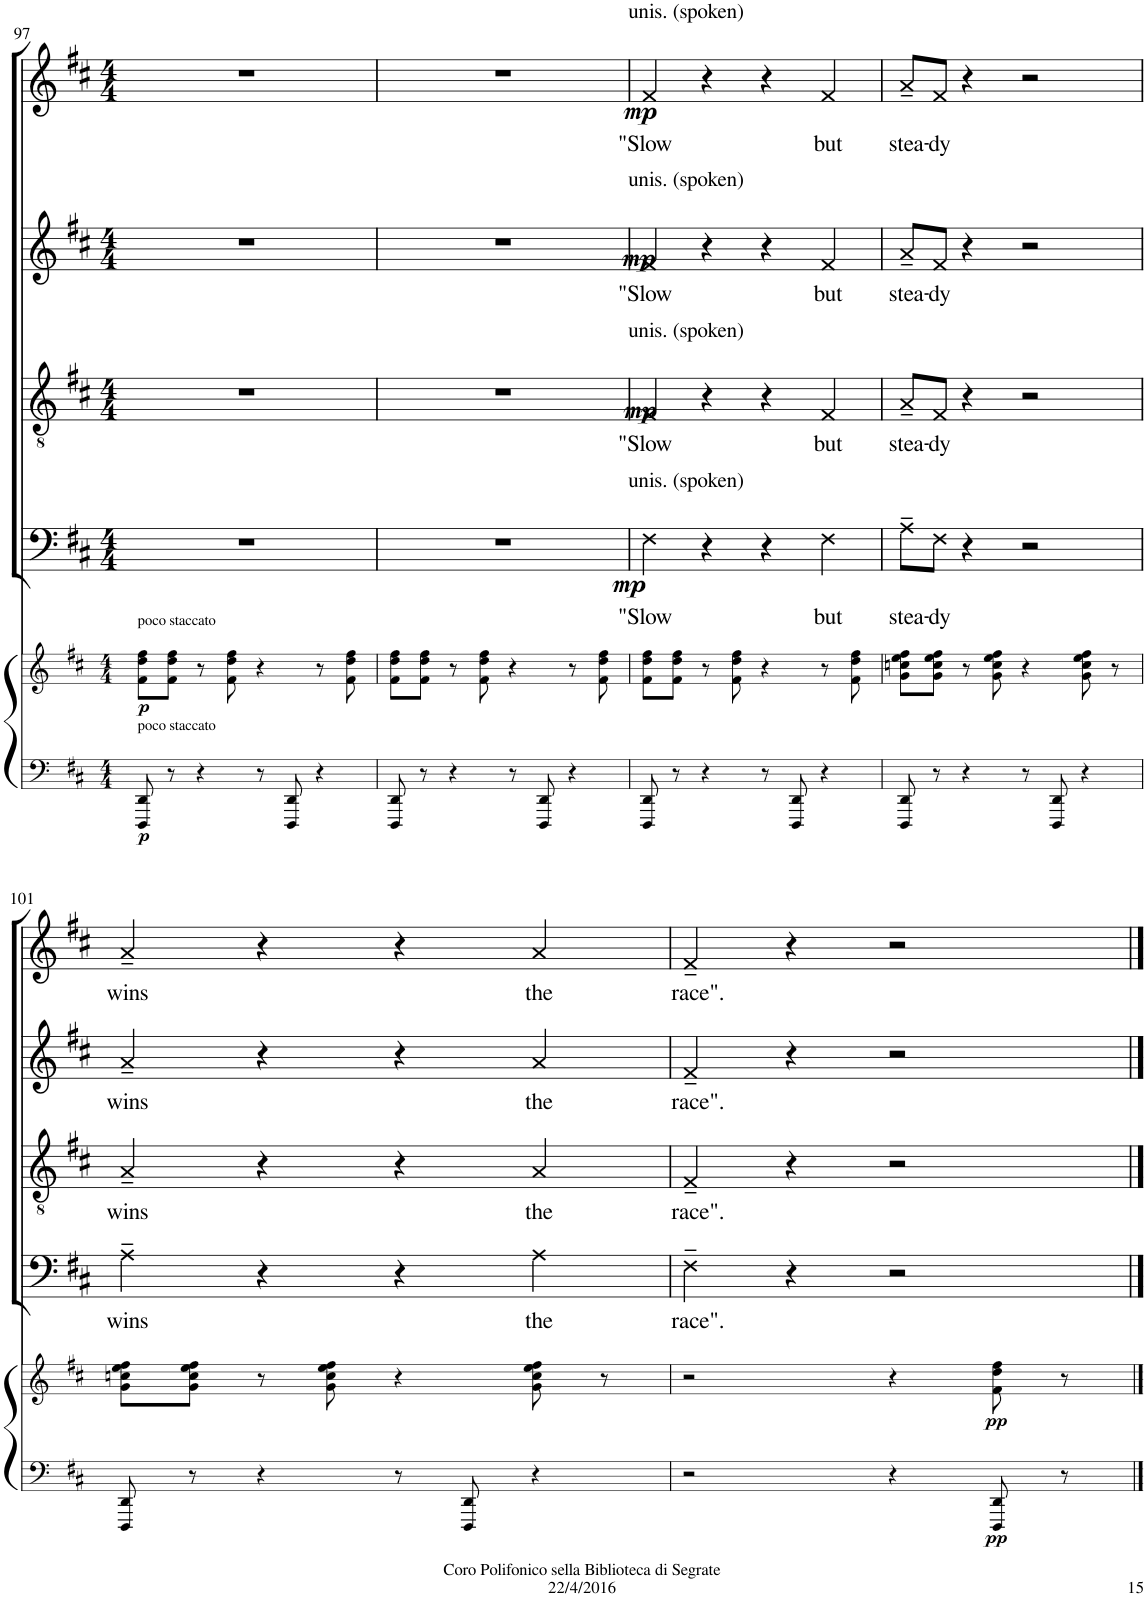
**kern	**dynam	**kern	**dynam	**kern	**text	**dynam	**kern	**text	**dynam	**kern	**text	**dynam	**kern	**text	**dynam
*part6	*part6	*part5	*part5	*part4	*part4	*part4	*part3	*part3	*part3	*part2	*part2	*part2	*part1	*part1	*part1
*staff6	*staff6	*staff5	*staff5	*staff4	*staff4	*staff4	*staff3	*staff3	*staff3	*staff2	*staff2	*staff2	*staff1	*staff1	*staff1
*I"Piano	*	*I"Piano	*	*I"Bassi	*	*	*I"Tenori	*	*	*I"Contralti	*	*	*I"Soprani	*	*
*I'Pno	*	*I'Pno	*	*	*	*	*	*	*	*	*	*	*	*	*
!!LO:PB:g=z
*clefF4	*	*clefG2	*	*clefF4	*	*	*clefGv2	*	*	*clefG2	*	*	*clefG2	*	*
*	*	*	*	*	*	*	*	*	*	*	*	*	*Trd1c2	*	*
*k[f#c#]	*	*k[f#c#]	*	*k[f#c#]	*	*	*k[f#c#]	*	*	*k[f#c#]	*	*	*k[f#c#]	*	*
*D:	*	*D:	*	*D:	*	*	*D:	*	*	*D:	*	*	*D:	*	*
*M4/4	*	*M4/4	*	*M4/4	*	*	*M4/4	*	*	*M4/4	*	*	*M4/4	*	*
=97	=97	=97	=97	=97	=97	=97	=97	=97	=97	=97	=97	=97	=97	=97	=97
!	!	!LO:TX:a:t=poco staccato	!	!	!	!	!	!	!	!	!	!	!	!	!
!LO:TX:a:t=poco staccato	!	!	!	!	!	!	!	!	!	!	!	!	!	!	!
!	!LO:DY:b	!	!LO:DY:b	!	!	!	!	!	!	!	!	!	!	!	!
8DDD/ 8DD/	p	8f#\ 8dd\ 8ff#\L	p	1r	.	.	1r	.	.	1r	.	.	1r	.	.
8r	.	8f#\ 8dd\ 8ff#\J	.	.	.	.	.	.	.	.	.	.	.	.	.
4r	.	8r	.	.	.	.	.	.	.	.	.	.	.	.	.
.	.	8f#\ 8dd\ 8ff#\	.	.	.	.	.	.	.	.	.	.	.	.	.
8r	.	4r	.	.	.	.	.	.	.	.	.	.	.	.	.
8DDD/ 8DD/	.	.	.	.	.	.	.	.	.	.	.	.	.	.	.
4r	.	8r	.	.	.	.	.	.	.	.	.	.	.	.	.
.	.	8f#\ 8dd\ 8ff#\	.	.	.	.	.	.	.	.	.	.	.	.	.
=98	=98	=98	=98	=98	=98	=98	=98	=98	=98	=98	=98	=98	=98	=98	=98
8DDD/ 8DD/	.	8f#\ 8dd\ 8ff#\L	.	1r	.	.	1r	.	.	1r	.	.	1r	.	.
8r	.	8f#\ 8dd\ 8ff#\J	.	.	.	.	.	.	.	.	.	.	.	.	.
4r	.	8r	.	.	.	.	.	.	.	.	.	.	.	.	.
.	.	8f#\ 8dd\ 8ff#\	.	.	.	.	.	.	.	.	.	.	.	.	.
8r	.	4r	.	.	.	.	.	.	.	.	.	.	.	.	.
8DDD/ 8DD/	.	.	.	.	.	.	.	.	.	.	.	.	.	.	.
4r	.	8r	.	.	.	.	.	.	.	.	.	.	.	.	.
.	.	8f#\ 8dd\ 8ff#\	.	.	.	.	.	.	.	.	.	.	.	.	.
!	!	!	!	!	!	!	!	!	!	!	!	!	!LO:TX:a:t=unis. (spoken)	!	!
!	!	!	!	!	!	!	!	!	!	!LO:TX:a:t=unis. (spoken)	!	!	!	!	!
!	!	!	!	!	!	!	!LO:TX:a:t=unis. (spoken)	!	!	!	!	!	!	!	!
!	!	!	!	!LO:TX:a:t=unis. (spoken)	!	!	!	!	!	!	!	!	!	!	!
=99	=99	=99	=99	=99	=99	=99	=99	=99	=99	=99	=99	=99	=99	=99	=99
!	!	!	!	!	!LO:LY:b	!LO:DY:b	!	!LO:LY:b	!LO:DY:b	!	!LO:LY:b	!LO:DY:b	!	!LO:LY:b	!LO:DY:b
8DDD/ 8DD/	.	8f#\ 8dd\ 8ff#\L	.	4F#\	"Slow	mp	4F#/	"Slow	mp	4f#/	"Slow	mp	4f#/	"Slow	mp
8r	.	8f#\ 8dd\ 8ff#\J	.	.	.	.	.	.	.	.	.	.	.	.	.
4r	.	8r	.	4r	.	.	4r	.	.	4r	.	.	4r	.	.
.	.	8f#\ 8dd\ 8ff#\	.	.	.	.	.	.	.	.	.	.	.	.	.
8r	.	4r	.	4r	.	.	4r	.	.	4r	.	.	4r	.	.
8DDD/ 8DD/	.	.	.	.	.	.	.	.	.	.	.	.	.	.	.
!	!	!	!	!	!LO:LY:b	!	!	!LO:LY:b	!	!	!LO:LY:b	!	!	!LO:LY:b	!
4r	.	8r	.	4F#\	but	.	4F#/	but	.	4f#/	but	.	4f#/	but	.
.	.	8f#\ 8dd\ 8ff#\	.	.	.	.	.	.	.	.	.	.	.	.	.
=100	=100	=100	=100	=100	=100	=100	=100	=100	=100	=100	=100	=100	=100	=100	=100
!	!	!	!	!	!LO:LY:b	!	!	!LO:LY:b	!	!	!LO:LY:b	!	!	!LO:LY:b	!
8DDD/ 8DD/	.	8g\ 8ccn\ 8ee\ 8ff#\L	.	8A~\L	stea-	.	8A~/L	stea-	.	8a~/L	stea-	.	8a~/L	stea-	.
!	!	!	!	!	!LO:LY:b	!	!	!LO:LY:b	!	!	!LO:LY:b	!	!	!LO:LY:b	!
8r	.	8g\ 8cc\ 8ee\ 8ff#\J	.	8F#\J	-dy	.	8F#/J	-dy	.	8f#/J	-dy	.	8f#/J	-dy	.
4r	.	8r	.	4r	.	.	4r	.	.	4r	.	.	4r	.	.
.	.	8g\ 8cc\ 8ee\ 8ff#\	.	.	.	.	.	.	.	.	.	.	.	.	.
8r	.	4r	.	2r	.	.	2r	.	.	2r	.	.	2r	.	.
8DDD/ 8DD/	.	.	.	.	.	.	.	.	.	.	.	.	.	.	.
4r	.	8g\ 8cc\ 8ee\ 8ff#\	.	.	.	.	.	.	.	.	.	.	.	.	.
.	.	8r	.	.	.	.	.	.	.	.	.	.	.	.	.
!!LO:LB:g=z
=101	=101	=101	=101	=101	=101	=101	=101	=101	=101	=101	=101	=101	=101	=101	=101
!	!	!	!	!	!LO:LY:b	!	!	!LO:LY:b	!	!	!LO:LY:b	!	!	!LO:LY:b	!
8DDD/ 8DD/	.	8g\ 8ccn\ 8ee\ 8ff#\L	.	4A~\	wins	.	4A~/	wins	.	4a~/	wins	.	4a~/	wins	.
8r	.	8g\ 8cc\ 8ee\ 8ff#\J	.	.	.	.	.	.	.	.	.	.	.	.	.
4r	.	8r	.	4r	.	.	4r	.	.	4r	.	.	4r	.	.
.	.	8g\ 8cc\ 8ee\ 8ff#\	.	.	.	.	.	.	.	.	.	.	.	.	.
8r	.	4r	.	4r	.	.	4r	.	.	4r	.	.	4r	.	.
8DDD/ 8DD/	.	.	.	.	.	.	.	.	.	.	.	.	.	.	.
!	!	!	!	!	!LO:LY:b	!	!	!LO:LY:b	!	!	!LO:LY:b	!	!	!LO:LY:b	!
4r	.	8g\ 8cc\ 8ee\ 8ff#\	.	4A\	the	.	4A/	the	.	4a/	the	.	4a/	the	.
.	.	8r	.	.	.	.	.	.	.	.	.	.	.	.	.
=102	=102	=102	=102	=102	=102	=102	=102	=102	=102	=102	=102	=102	=102	=102	=102
!	!	!	!	!	!LO:LY:b	!	!	!LO:LY:b	!	!	!LO:LY:b	!	!	!LO:LY:b	!
2r	.	2r	.	4F#~\	race".	.	4F#~/	race".	.	4f#~/	race".	.	4f#~/	race".	.
.	.	.	.	4r	.	.	4r	.	.	4r	.	.	4r	.	.
4r	.	4r	.	2r	.	.	2r	.	.	2r	.	.	2r	.	.
!	!LO:DY:b	!	!LO:DY:b	!	!	!	!	!	!	!	!	!	!	!	!
8DDD/ 8DD/	pp	8f#\ 8dd\ 8ff#\	pp	.	.	.	.	.	.	.	.	.	.	.	.
8r	.	8r	.	.	.	.	.	.	.	.	.	.	.	.	.
==	==	==	==	==	==	==	==	==	==	==	==	==	==	==	==
*-	*-	*-	*-	*-	*-	*-	*-	*-	*-	*-	*-	*-	*-	*-	*-
